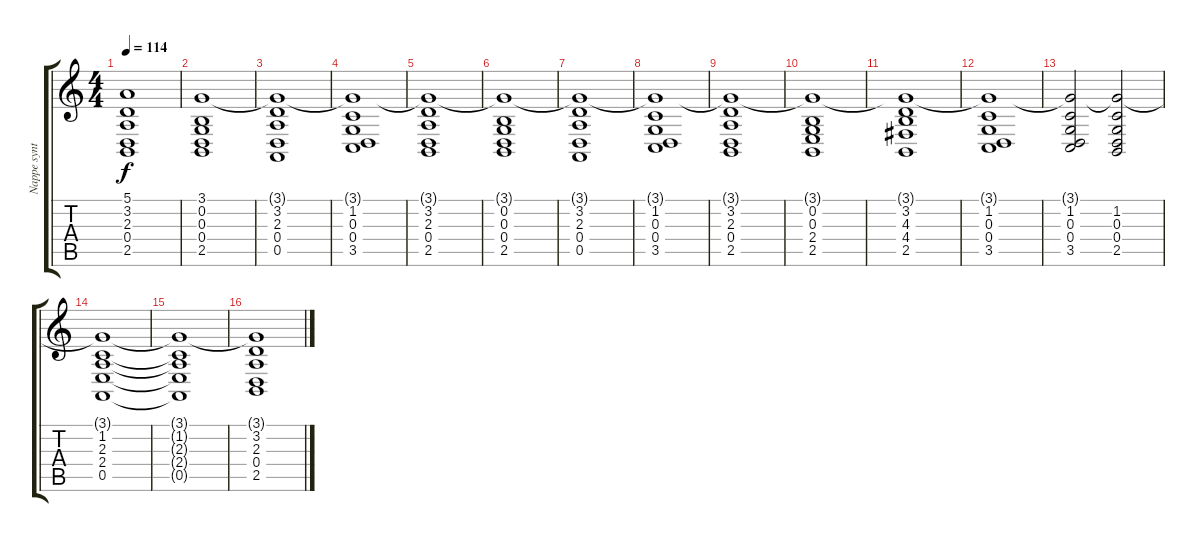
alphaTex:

\track ("Nappe synthé" "Nappe synt") {instrument stringensemble2}
\staff {score tabs}
\tuning (E4 B3 G3 D3 A2 E2) {hide}
\ts (4 4)
\tempo 114
\clef g2
\ks c
(5.1 3.2{t} 2.3{t} 0.4{t} 2.5{t}).1{dy f} |
(3.1 0.2 0.3 0.4 2.5).1 |
(3.1{t} 3.2 2.3 0.4 0.5).1 |
(3.1{t} 1.2 0.3 0.4 3.5).1 |
(3.1{t} 3.2 2.3 0.4 2.5).1 |
(3.1{t} 0.2 0.3 0.4 2.5).1 |
(3.1{t} 3.2 2.3 0.4 0.5).1 |
(3.1{t} 1.2 0.3 0.4 3.5).1 |
(3.1{t} 3.2 2.3 0.4 2.5).1 |
(3.1{t} 0.2 0.3 2.4 2.5).1 |
(3.1{t} 3.2 4.3 4.4 2.5).1 |
(3.1{t} 1.2 0.3 0.4 3.5).1 |
(3.1{t} 1.2 0.3 0.4 3.5).2 (3.1{t} 1.2 0.3 0.4 2.5).2 |
(3.1{t} 1.2 2.3 2.4 0.5).1 |
(3.1{t} 1.2{t} 2.3{t} 2.4{t} 0.5{t}).1 |
(3.1{t} 3.2 2.3 0.4 2.5).1
